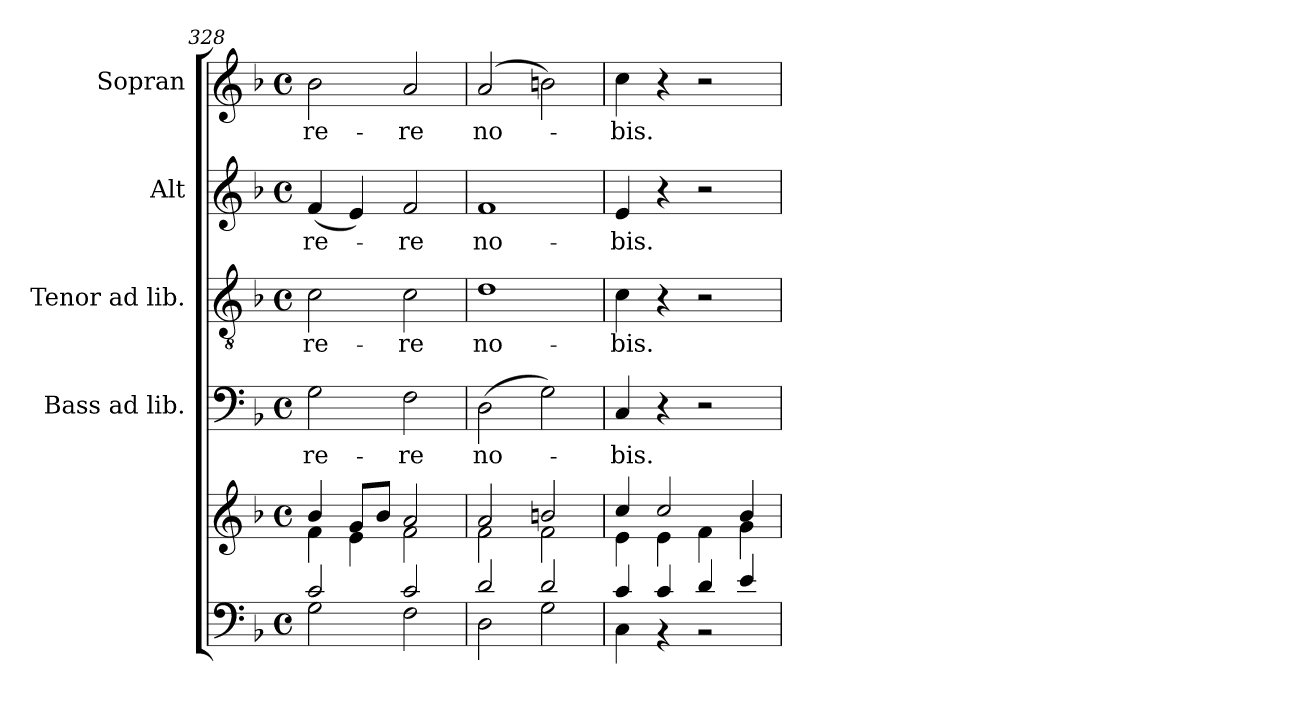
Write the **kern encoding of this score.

**kern	**kern	**kern	**text	**kern	**text	**kern	**text	**kern	**text
*part5	*part5	*part4	*part4	*part3	*part3	*part2	*part2	*part1	*part1
*staff6	*staff5	*staff4	*staff4	*staff3	*staff3	*staff2	*staff2	*staff1	*staff1
*	*	*I"Bass ad lib.	*	*I"Tenor ad lib.	*	*I"Alt	*	*I"Sopran	*
*	*	*I'B.	*	*I'T.	*	*I'A.	*	*I'S.	*
!!LO:PB:g=z
*clefF4	*clefG2	*clefF4	*	*clefGv2	*	*clefG2	*	*clefG2	*
*k[b-]	*k[b-]	*k[b-]	*	*k[b-]	*	*k[b-]	*	*k[b-]	*
*F:	*F:	*F:	*	*F:	*	*F:	*	*F:	*
*M4/4	*M4/4	*M4/4	*	*M4/4	*	*M4/4	*	*M4/4	*
*met(c)	*met(c)	*met(c)	*	*met(c)	*	*met(c)	*	*met(c)	*
=328	=328	=328	=328	=328	=328	=328	=328	=328	=328
*^	*^	*	*	*	*	*	*	*	*
!	!	!	!	!	!LO:LY:b	!	!LO:LY:b	!	!LO:LY:b	!	!LO:LY:b
2c/	2G\	4b-/	4f\	2G\	-re-	2c\	-re-	(<4f/	-re-	2b-\	-re-
.	.	8g/L	4e\	.	.	.	.	4e/)	.	.	.
.	.	8b-/J	.	.	.	.	.	.	.	.	.
!	!	!	!	!	!LO:LY:b	!	!LO:LY:b	!	!LO:LY:b	!	!LO:LY:b
2c/	2F\	2a/	2f\	2F\	-re	2c\	-re	2f/	-re	2a/	-re
=329	=329	=329	=329	=329	=329	=329	=329	=329	=329	=329	=329
!	!	!	!	!	!LO:LY:b	!	!LO:LY:b	!	!LO:LY:b	!	!LO:LY:b
2d/	2D\	2a/	2f\	(>2D\	no-	1d	no-	1f	no-	(2a/	no-
2d/	2G\	2bn/	2f\	2G\)	.	.	.	.	.	2bn\)	.
=330	=330	=330	=330	=330	=330	=330	=330	=330	=330	=330	=330
!	!	!	!	!	!LO:LY:b	!	!LO:LY:b	!	!LO:LY:b	!	!LO:LY:b
4c/	4C\	4cc/	4e\	4C/	-bis.	4c\	-bis.	4e/	-bis.	4cc\	-bis.
4c/	4r	2cc/	4e\	4r	.	4r	.	4r	.	4r	.
4d/	2r	.	4f\	2r	.	2r	.	2r	.	2r	.
4e/	.	4b-/	4g\	.	.	.	.	.	.	.	.
*v	*v	*	*	*	*	*	*	*	*	*	*
*	*v	*v	*	*	*	*	*	*	*	*
=	=	=	=	=	=	=	=	=	=
*-	*-	*-	*-	*-	*-	*-	*-	*-	*-
